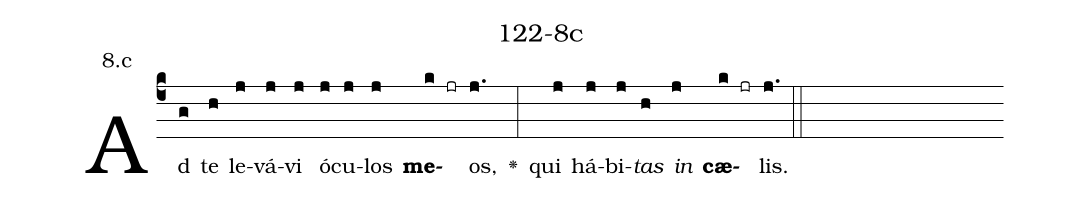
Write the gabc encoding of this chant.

name: 122-8c;
annotation: 8.c;
%%
(c4)Ad(g) te(h) le(j)vá(j)vi(j) ó(j)cu(j)los(j) <b>me</b>(k jr)os,(j.) <v>\greheightstar</v>(:) qui(j) há(j)bi(j)<i>tas</i>(h) <i>in</i>(j) <b>cæ</b>(k jr)lis.(j.) (::)


%E(j) u(j) o(h) u(j) a(k) e.(j.) (::)
